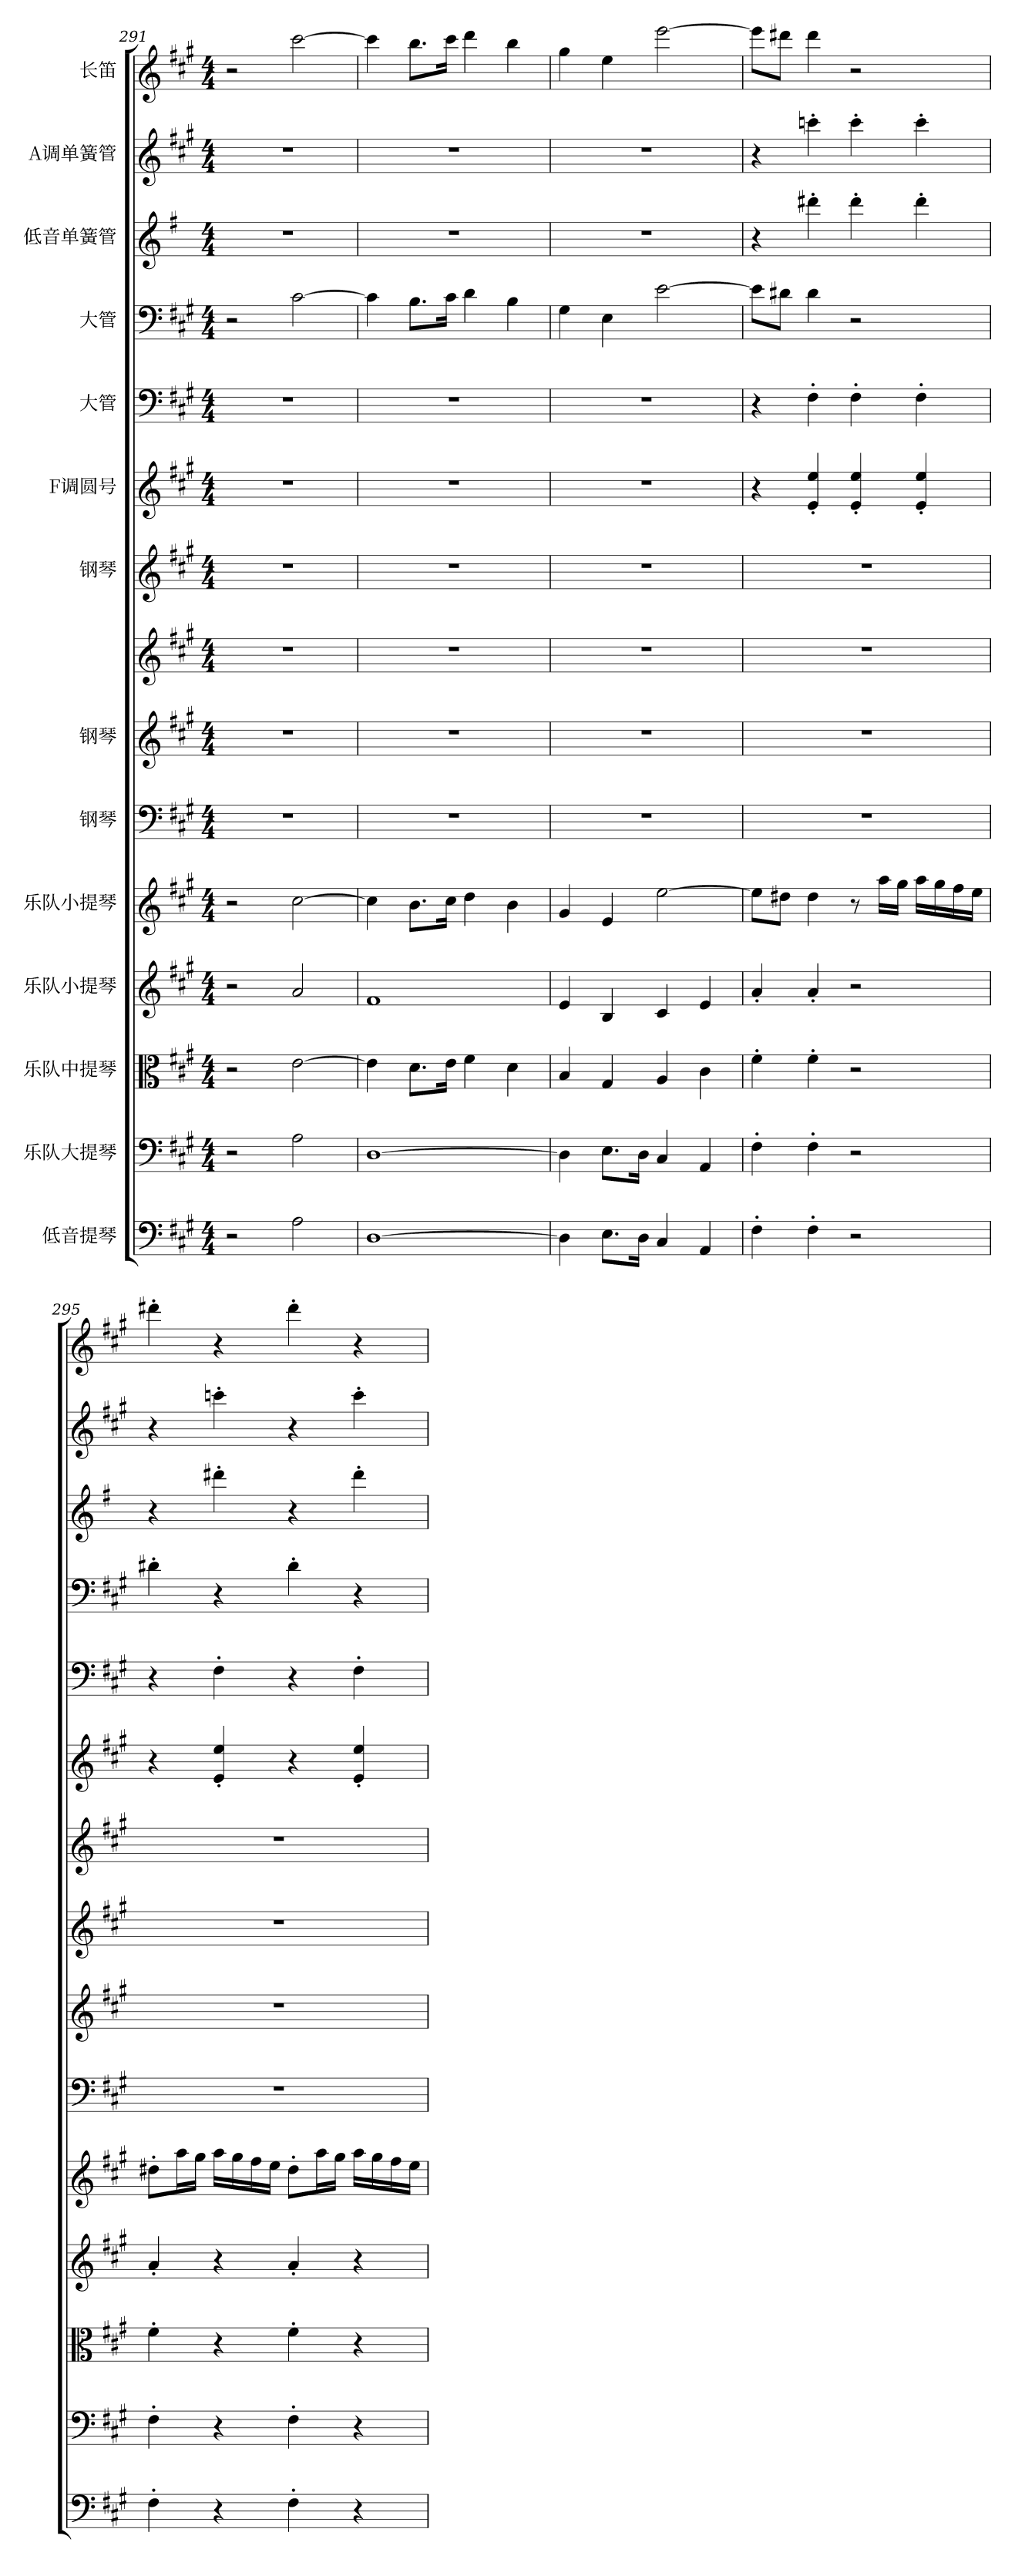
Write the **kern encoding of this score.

**kern	**kern	**kern	**kern	**kern	**kern	**kern	**kern	**kern	**kern	**kern	**kern	**kern	**kern	**kern
*part14	*part13	*part12	*part11	*part10	*part9	*part8	*part8	*part7	*part6	*part5	*part4	*part3	*part2	*part1
*staff15	*staff14	*staff13	*staff12	*staff11	*staff10	*staff9	*staff8	*staff7	*staff6	*staff5	*staff4	*staff3	*staff2	*staff1
*I"低音提琴	*I"乐队大提琴	*I"乐队中提琴	*I"乐队小提琴	*I"乐队小提琴	*I"钢琴	*I"钢琴	*	*I"钢琴	*I"F调圆号	*I"大管	*I"大管	*I"低音单簧管	*I"A调单簧管	*I"长笛
*clefF4	*clefF4	*clefC3	*clefG2	*clefG2	*clefF4	*clefG2	*clefG2	*clefG2	*clefG2	*clefF4	*clefF4	*clefG2	*clefG2	*clefG2
*ITrd7c12	*	*	*	*	*	*	*	*	*ITrd4c7	*	*	*ITrd8c14	*ITrd2c3	*
*k[f#c#g#]	*k[f#c#g#]	*k[f#c#g#]	*k[f#c#g#]	*k[f#c#g#]	*k[f#c#g#]	*k[f#c#g#]	*k[f#c#g#]	*k[f#c#g#]	*k[f#c#]	*k[f#c#g#]	*k[f#c#g#]	*k[f#]	*k[f#c#g#d#a#e#]	*k[f#c#g#]
*M4/4	*M4/4	*M4/4	*M4/4	*M4/4	*M4/4	*M4/4	*M4/4	*M4/4	*M4/4	*M4/4	*M4/4	*M4/4	*M4/4	*M4/4
*MM120	*MM120	*MM120	*MM120	*MM120	*MM120	*MM120	*MM120	*MM120	*MM120	*MM120	*MM120	*MM120	*MM120	*MM120
=291	=291	=291	=291	=291	=291	=291	=291	=291	=291	=291	=291	=291	=291	=291
2r	2r	2r	2r	2r	1r	1r	1r	1r	1r	1r	2r	1r	1r	2r
2AA\	2A\	[2e\	2a/	[2cc#\	.	.	.	.	.	.	[2c#\	.	.	[2ccc#\
!!LO:PB:g=z
=292	=292	=292	=292	=292	=292	=292	=292	=292	=292	=292	=292	=292	=292	=292
[1DD	[1D	4e\]	1f#	4cc#\]	1r	1r	1r	1r	1r	1r	4c#\]	1r	1r	4ccc#\]
.	.	8.d\L	.	8.b\L	.	.	.	.	.	.	8.B\L	.	.	8.bb\L
.	.	16e\Jk	.	16cc#\Jk	.	.	.	.	.	.	16c#\Jk	.	.	16ccc#\Jk
.	.	4f#\	.	4dd\	.	.	.	.	.	.	4d\	.	.	4ddd\
.	.	4d\	.	4b\	.	.	.	.	.	.	4B\	.	.	4bb\
=293	=293	=293	=293	=293	=293	=293	=293	=293	=293	=293	=293	=293	=293	=293
4DD\]	4D\]	4B/	4e/	4g#/	1r	1r	1r	1r	1r	1r	4G#\	1r	1r	4gg#\
8.EE\L	8.E\L	4G#/	4B/	4e/	.	.	.	.	.	.	4E\	.	.	4ee\
16DD\Jk	16D\Jk	.	.	.	.	.	.	.	.	.	.	.	.	.
4CC#/	4C#/	4A/	4c#/	[2ee\	.	.	.	.	.	.	[2e\	.	.	[2eee\
4AAA/	4AA/	4c#\	4e/	.	.	.	.	.	.	.	.	.	.	.
=294	=294	=294	=294	=294	=294	=294	=294	=294	=294	=294	=294	=294	=294	=294
4FF#'\	4F#'\	4f#'\	4a'/	8ee\L]	1r	1r	1r	1r	4r	4r	8e\L]	4r	4r	8eee\L]
.	.	.	.	8dd#X\J	.	.	.	.	.	.	8d#X\J	.	.	8ddd#X\J
4FF#'\	4F#'\	4f#'\	4a'/	4dd#\	.	.	.	.	4A/' 4a/'	4F#'\	4d#\	4dd#X'\	4aan'\	4ddd#\
2r	2r	2r	2r	8r	.	.	.	.	4A/' 4a/'	4F#'\	2r	4dd#'\	4aa'\	2r
.	.	.	.	16aa\LL	.	.	.	.	.	.	.	.	.	.
.	.	.	.	16gg#\JJ	.	.	.	.	.	.	.	.	.	.
.	.	.	.	16aa\LL	.	.	.	.	4A/' 4a/'	4F#'\	.	4dd#'\	4aa'\	.
.	.	.	.	16gg#\	.	.	.	.	.	.	.	.	.	.
.	.	.	.	16ff#\	.	.	.	.	.	.	.	.	.	.
.	.	.	.	16ee\JJ	.	.	.	.	.	.	.	.	.	.
=295	=295	=295	=295	=295	=295	=295	=295	=295	=295	=295	=295	=295	=295	=295
4FF#'\	4F#'\	4f#'\	4a'/	8dd#X'\L	1r	1r	1r	1r	4r	4r	4d#X'\	4r	4r	4ddd#X'\
.	.	.	.	16aa\L	.	.	.	.	.	.	.	.	.	.
.	.	.	.	16gg#\JJ	.	.	.	.	.	.	.	.	.	.
4r	4r	4r	4r	16aa\LL	.	.	.	.	4A/' 4a/'	4F#'\	4r	4dd#X'\	4aan'\	4r
.	.	.	.	16gg#\	.	.	.	.	.	.	.	.	.	.
.	.	.	.	16ff#\	.	.	.	.	.	.	.	.	.	.
.	.	.	.	16ee\JJ	.	.	.	.	.	.	.	.	.	.
4FF#'\	4F#'\	4f#'\	4a'/	8dd#'\L	.	.	.	.	4r	4r	4d#'\	4r	4r	4ddd#'\
.	.	.	.	16aa\L	.	.	.	.	.	.	.	.	.	.
.	.	.	.	16gg#\JJ	.	.	.	.	.	.	.	.	.	.
4r	4r	4r	4r	16aa\LL	.	.	.	.	4A/' 4a/'	4F#'\	4r	4dd#'\	4aa'\	4r
.	.	.	.	16gg#\	.	.	.	.	.	.	.	.	.	.
.	.	.	.	16ff#\	.	.	.	.	.	.	.	.	.	.
.	.	.	.	16ee\JJ	.	.	.	.	.	.	.	.	.	.
=	=	=	=	=	=	=	=	=	=	=	=	=	=	=
*-	*-	*-	*-	*-	*-	*-	*-	*-	*-	*-	*-	*-	*-	*-
